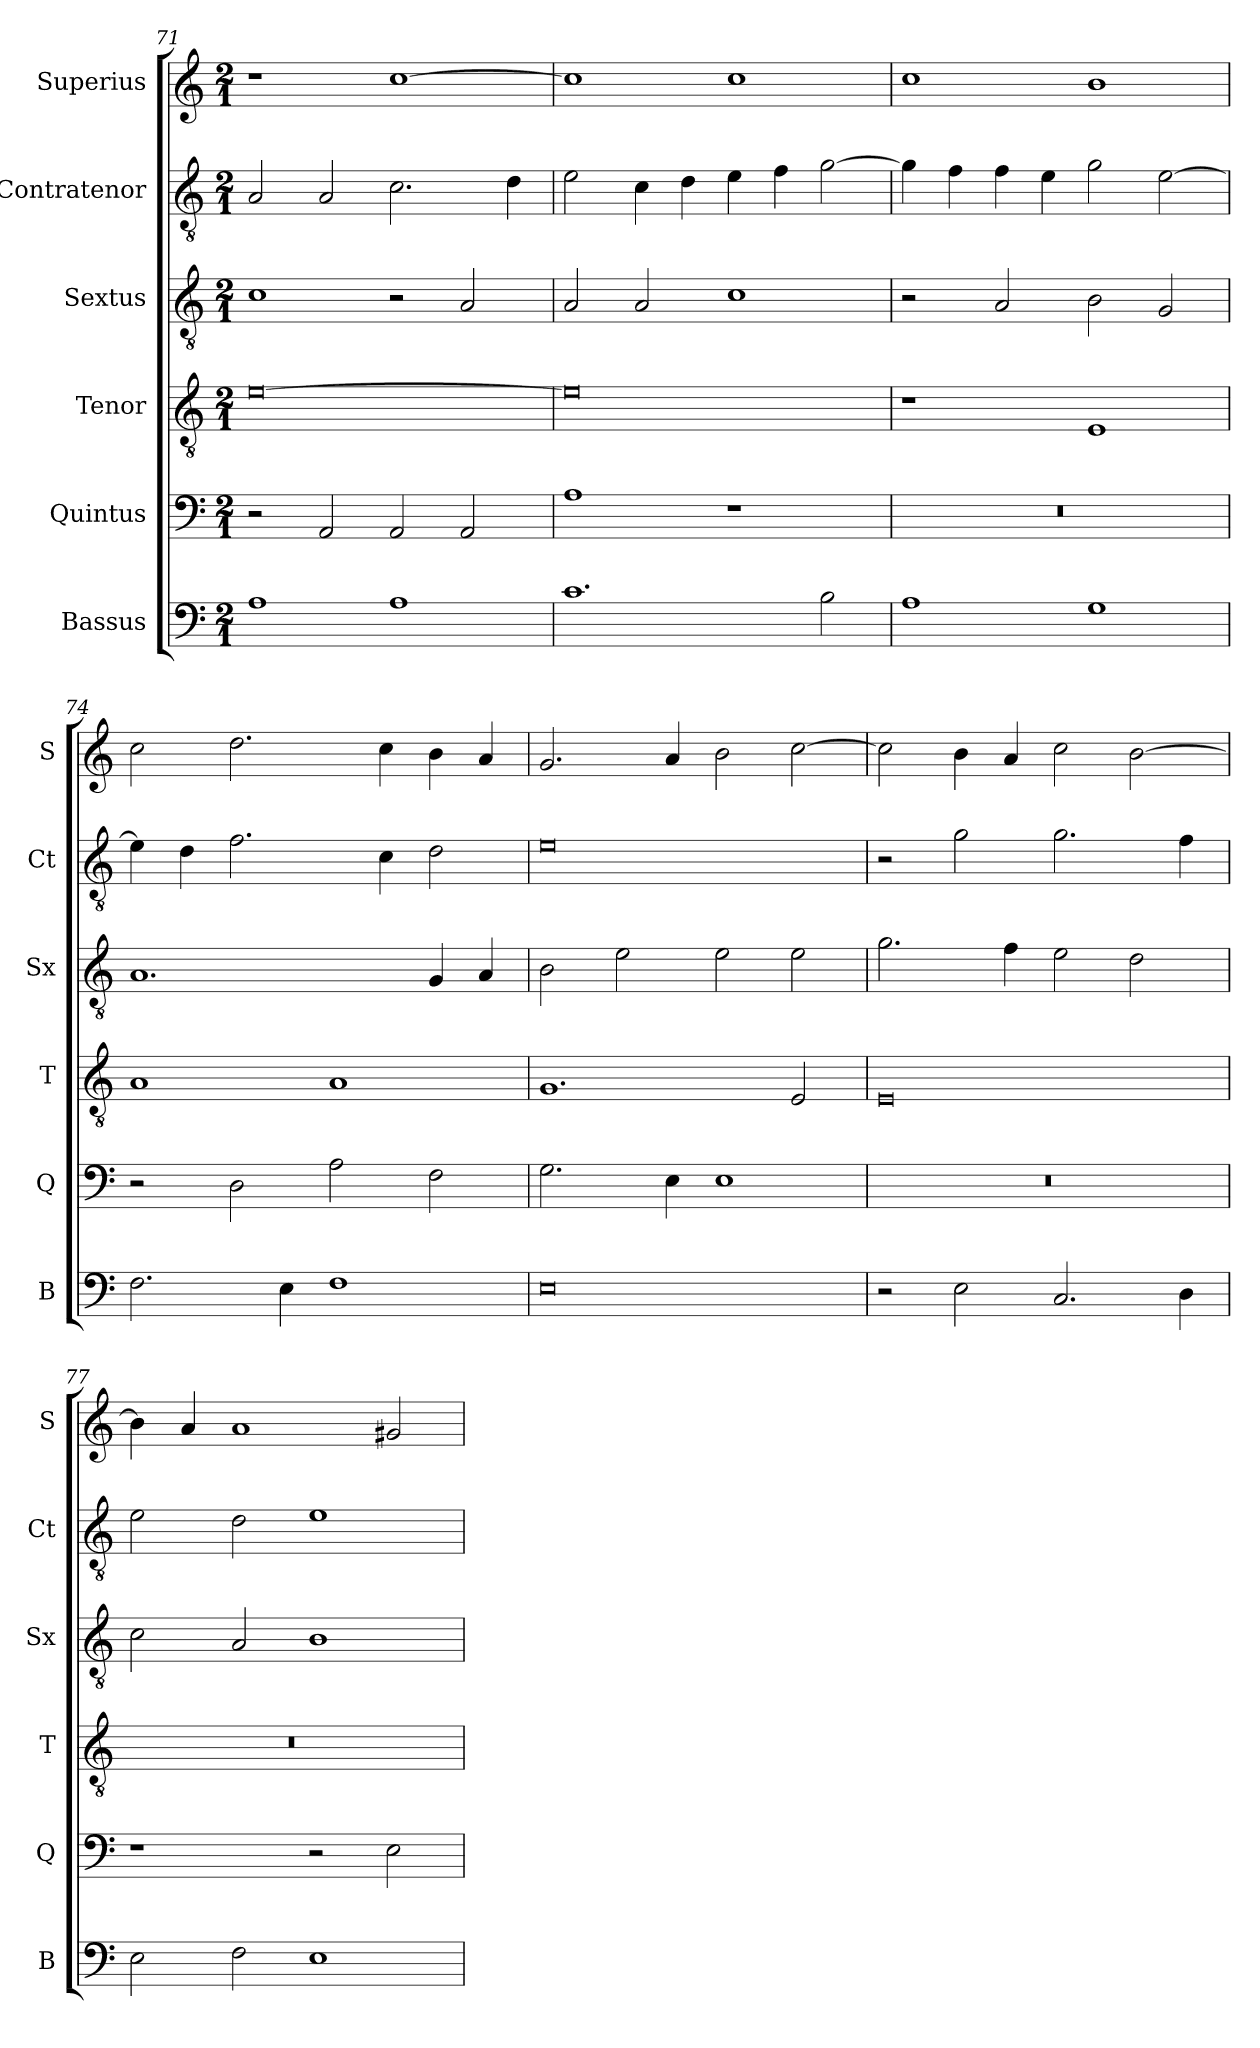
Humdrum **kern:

**kern	**kern	**kern	**kern	**kern	**kern
*part6	*part5	*part4	*part3	*part2	*part1
*staff6	*staff5	*staff4	*staff3	*staff2	*staff1
*I"Bassus	*I"Quintus	*I"Tenor	*I"Sextus	*I"Contratenor	*I"Superius
*I'B	*I'Q	*I'T	*I'Sx	*I'Ct	*I'S
*clefF4	*clefF4	*clefGv2	*clefGv2	*clefGv2	*clefG2
*k[]	*k[]	*k[]	*k[]	*k[]	*k[]
*M2/1	*M2/1	*M2/1	*M2/1	*M2/1	*M2/1
=71	=71	=71	=71	=71	=71
1A	2r	[0e	1c	2A/	1r
.	2AA/	.	.	2A/	.
1A	2AA/	.	2r	2.c\	[1cc
.	2AA/	.	2A/	.	.
.	.	.	.	4d\	.
=72	=72	=72	=72	=72	=72
1.c	1A	0e]	2A/	2e\	1cc]
.	.	.	2A/	4c\	.
.	.	.	.	4d\	.
.	1r	.	1c	4e\	1cc
.	.	.	.	4f\	.
2B\	.	.	.	[2g\	.
=73	=73	=73	=73	=73	=73
1A	0r	1r	2r	4g\]	1cc
.	.	.	.	4f\	.
.	.	.	2A/	4f\	.
.	.	.	.	4e\	.
1G	.	1E	2B\	2g\	1b
.	.	.	2G/	[2e\	.
=74	=74	=74	=74	=74	=74
2.F\	2r	1A	1.A	4e\]	2cc\
.	.	.	.	4d\	.
.	2D\	.	.	2.f\	2.dd\
4E\	.	.	.	.	.
1F	2A\	1A	.	.	.
.	.	.	.	4c\	4cc\
.	2F\	.	4G/	2d\	4b\
.	.	.	4A/	.	4a/
=75	=75	=75	=75	=75	=75
0E	2.G\	1.G	2B\	0e	2.g/
.	.	.	2e\	.	.
.	4E\	.	.	.	4a/
.	1E	.	2e\	.	2b\
.	.	2E/	2e\	.	[2cc\
=76	=76	=76	=76	=76	=76
2r	0r	0E	2.g\	2r	2cc\]
2E\	.	.	.	2g\	4b\
.	.	.	4f\	.	4a/
2.C/	.	.	2e\	2.g\	2cc\
.	.	.	2d\	.	[2b\
4D\	.	.	.	4f\	.
=77	=77	=77	=77	=77	=77
2E\	1r	0r	2c\	2e\	4b\]
.	.	.	.	.	4a/
2F\	.	.	2A/	2d\	1a
1E	2r	.	1B	1e	.
.	2E\	.	.	.	2g#X/
=	=	=	=	=	=
*-	*-	*-	*-	*-	*-
